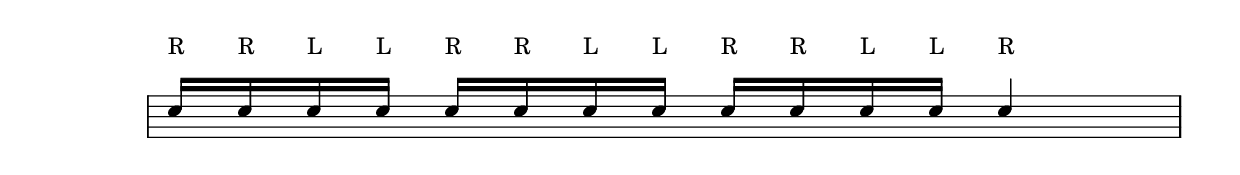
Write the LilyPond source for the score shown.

\version "2.22.1"

rudiment = \drummode {
  sn16^"R" sn16^"R" sn16^"L" sn16^"L" sn16^"R" sn16^"R" sn16^"L" sn16^"L" sn16^"R" sn16^"R" sn16^"L" sn16^"L" sn4^"R"
}

\score {
  <<
    \new DrumStaff <<
      \new DrumVoice {
        \override Score.SystemStartBar.collapse-height = #-inf.0
        \omit Staff.TimeSignature
        \omit Staff.Clef
        \override TextScript.Y-offset = 6
        \stemUp
        \rudiment
      }
    >>
  >>

  \layout {
    ragged-last = ##f
  }
}